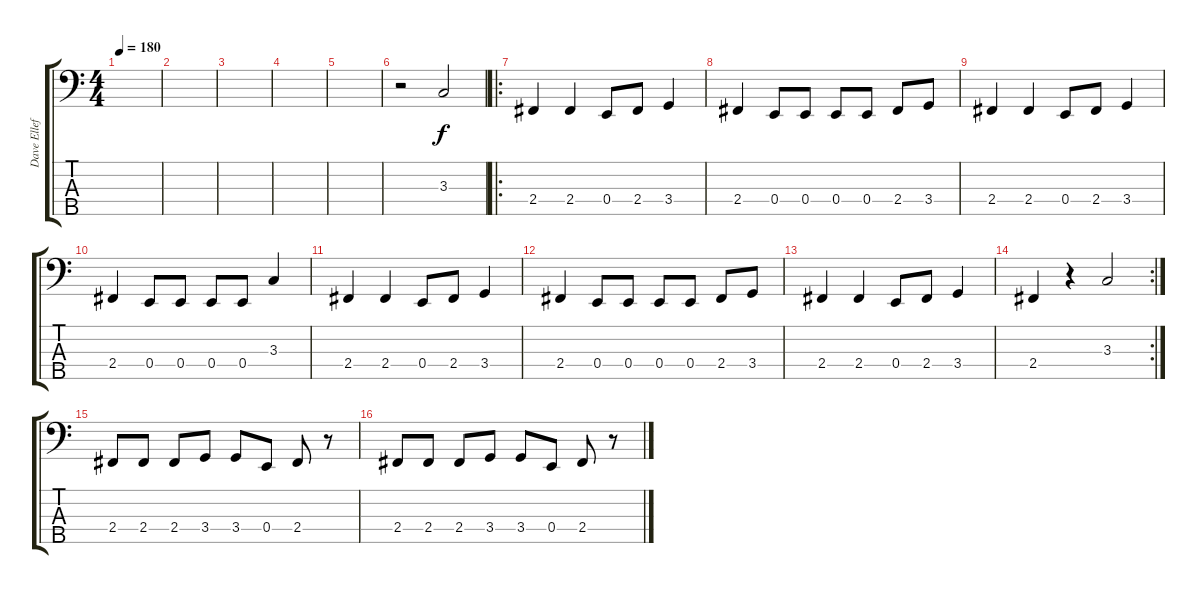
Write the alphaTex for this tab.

\track ("Dave Ellefson" "Dave Ellef") {instrument electricbasspick}
\staff {score tabs}
\tuning (G2 D2 A1 E1 B0) {hide}
\ts (4 4)
\tempo 180
\clef f4
\ks c
|
|
|
|
|
r.2 3.3.2 |
\ro
2.4.4 2.4.4 0.4.8 2.4.8 3.4.4 |
2.4.4 0.4.8 0.4.8 0.4.8 0.4.8 2.4.8 3.4.8 |
2.4.4 2.4.4 0.4.8 2.4.8 3.4.4 |
2.4.4 0.4.8 0.4.8 0.4.8 0.4.8 3.3.4 |
2.4.4 2.4.4 0.4.8 2.4.8 3.4.4 |
2.4.4 0.4.8 0.4.8 0.4.8 0.4.8 2.4.8 3.4.8 |
2.4.4 2.4.4 0.4.8 2.4.8 3.4.4 |
\rc 2
2.4.4 r.4 3.3.2 |
2.4.8 2.4.8 2.4.8 3.4.8 3.4.8 0.4.8 2.4.8 r.8 |
2.4.8 2.4.8 2.4.8 3.4.8 3.4.8 0.4.8 2.4.8 r.8
